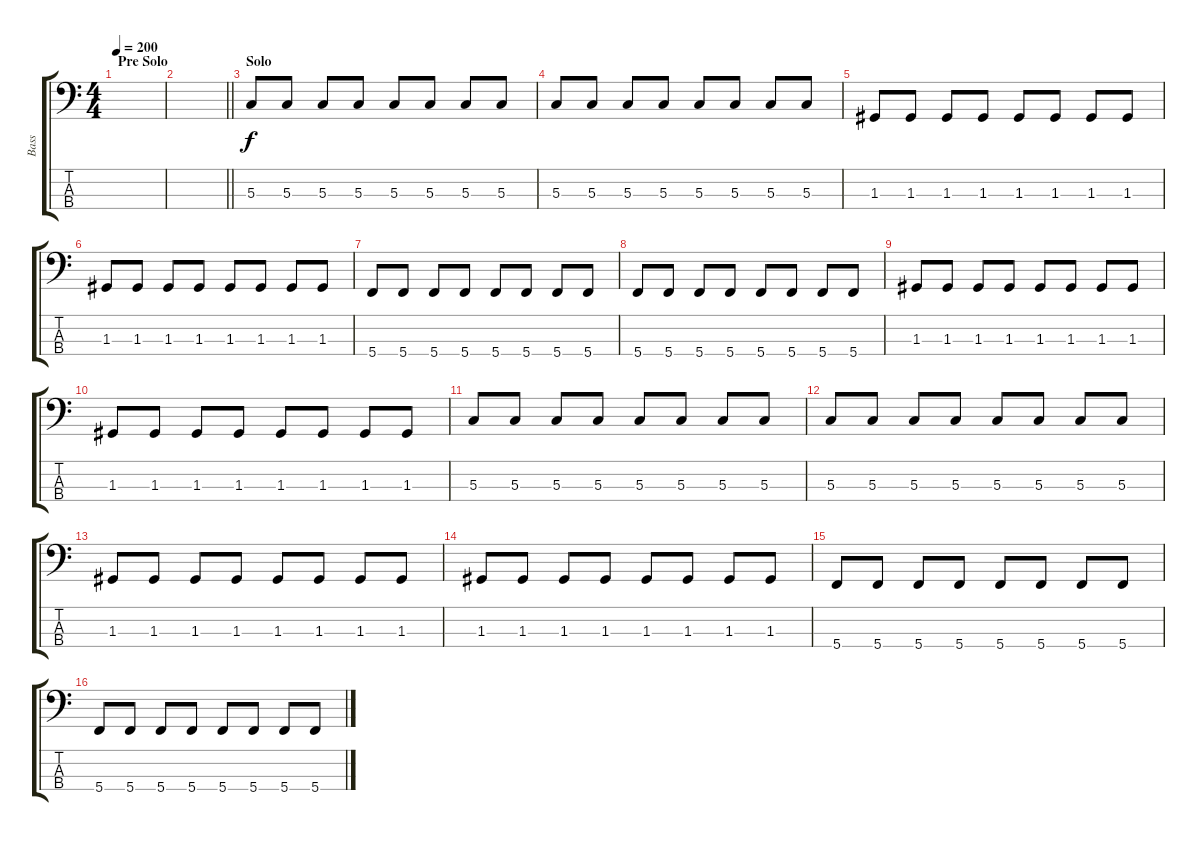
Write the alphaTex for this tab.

\track ("Bass" "Bass") {instrument electricbasspick}
\staff {score tabs}
\tuning (F2 C2 G1 C1) {hide}
\ts (4 4)
\section ("" "Pre Solo")
\tempo 200
\clef f4
\ks c
|
\barLineRight lightlight
|
\section ("" "Solo")
5.3.8 5.3.8 5.3.8 5.3.8 5.3.8 5.3.8 5.3.8 5.3.8 |
5.3.8 5.3.8 5.3.8 5.3.8 5.3.8 5.3.8 5.3.8 5.3.8 |
1.3.8 1.3.8 1.3.8 1.3.8 1.3.8 1.3.8 1.3.8 1.3.8 |
1.3.8 1.3.8 1.3.8 1.3.8 1.3.8 1.3.8 1.3.8 1.3.8 |
5.4.8 5.4.8 5.4.8 5.4.8 5.4.8 5.4.8 5.4.8 5.4.8 |
5.4.8 5.4.8 5.4.8 5.4.8 5.4.8 5.4.8 5.4.8 5.4.8 |
1.3.8 1.3.8 1.3.8 1.3.8 1.3.8 1.3.8 1.3.8 1.3.8 |
1.3.8 1.3.8 1.3.8 1.3.8 1.3.8 1.3.8 1.3.8 1.3.8 |
5.3.8 5.3.8 5.3.8 5.3.8 5.3.8 5.3.8 5.3.8 5.3.8 |
5.3.8 5.3.8 5.3.8 5.3.8 5.3.8 5.3.8 5.3.8 5.3.8 |
1.3.8 1.3.8 1.3.8 1.3.8 1.3.8 1.3.8 1.3.8 1.3.8 |
1.3.8 1.3.8 1.3.8 1.3.8 1.3.8 1.3.8 1.3.8 1.3.8 |
5.4.8 5.4.8 5.4.8 5.4.8 5.4.8 5.4.8 5.4.8 5.4.8 |
5.4.8 5.4.8 5.4.8 5.4.8 5.4.8 5.4.8 5.4.8 5.4.8
